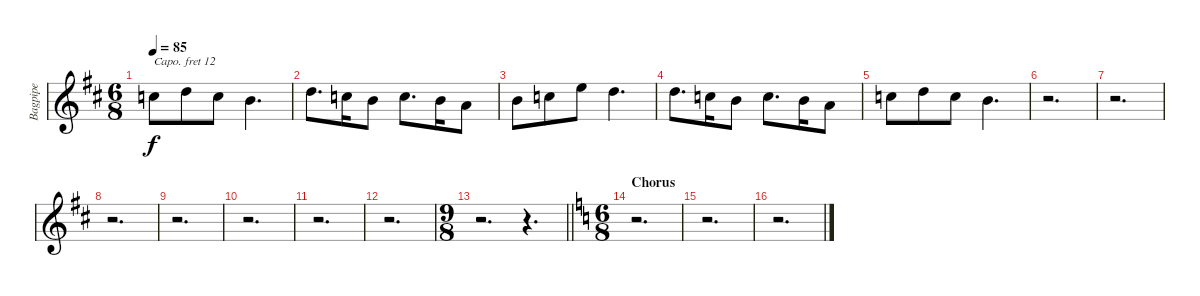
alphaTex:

\track ("Bagpipe" "Bagpipe") {instrument bagpipe}
\staff {score}
\capo 12
\tuning (E4 B3 G3 D3 A2 E2) {hide}
\ts (6 8)
\tempo 85
\clef g2
\ks d
5.3.8{dy f} 7.3.8 5.3.8 4.3.4{d} |
7.3.8{d} 5.3.16 4.3.8 5.3.8{d} 4.3.16 2.3.8 |
4.3.8 5.3.8 9.3.8 7.3.4{d} |
7.3.8{d} 5.3.16 4.3.8 5.3.8{d} 4.3.16 2.3.8 |
5.3.8 7.3.8 5.3.8 4.3.4{d} |
r.2{d} |
r.2{d} |
r.2{d} |
r.2{d} |
r.2{d} |
r.2{d} |
r.2{d} |
\ts (9 8)
\barLineRight lightlight
\ks bminor
r.2{d} r.4{d} |
\ts (6 8)
\section ("" "Chorus")
\ks aminor
r.2{d} |
r.2{d} |
r.2{d}
